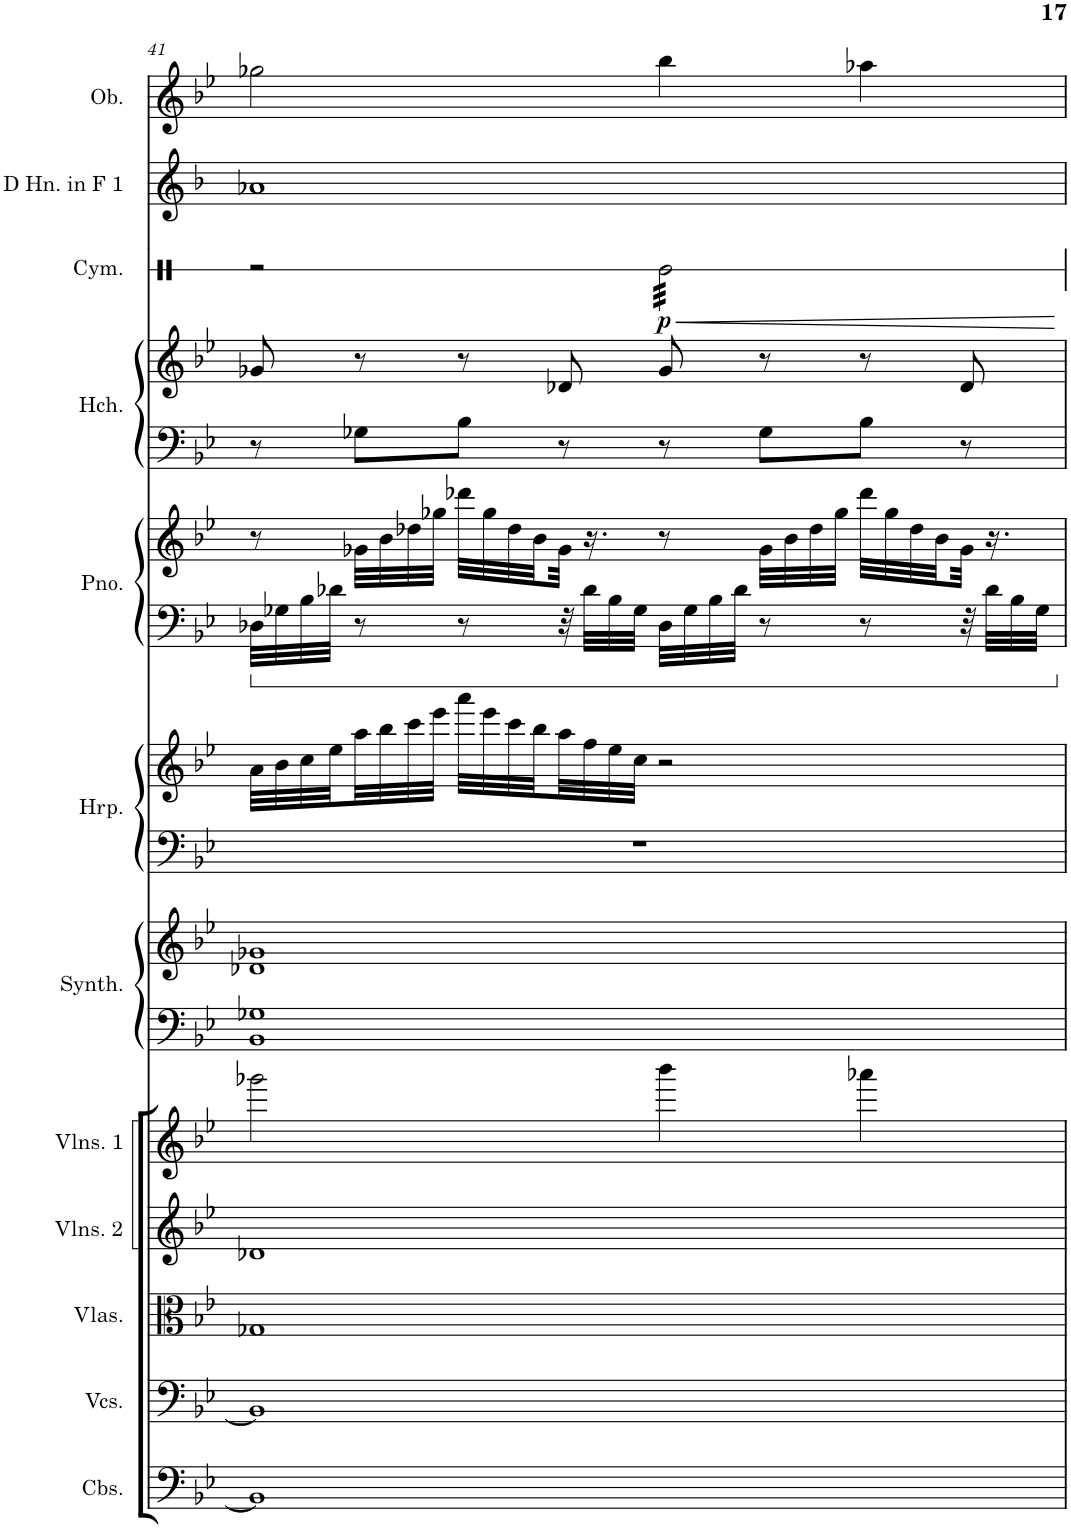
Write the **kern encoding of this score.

**kern	**kern	**kern	**kern	**kern	**kern	**kern	**kern	**kern	**kern	**kern	**kern	**kern	**kern	**dynam	**kern	**kern
*part12	*part11	*part10	*part9	*part8	*part7	*part7	*part6	*part6	*part5	*part5	*part4	*part4	*part3	*part3	*part2	*part1
*staff16	*staff15	*staff14	*staff13	*staff12	*staff11	*staff10	*staff9	*staff8	*staff7	*staff6	*staff5	*staff4	*staff3	*staff3	*staff2	*staff1
*I"Contrabasses	*I"Violoncellos	*I"Violas	*I"Violins 2	*I"Violins 1	*I"String Synthesiser	*	*I"Harp	*	*I"Piano	*	*I"Harpsichord	*	*I"Cymbal	*	*I"Horn in F 1	*I"Oboe
*I'Cbs.	*I'Vcs.	*I'Vlas.	*I'Vlns. 2	*I'Vlns. 1	*I'Synth.	*	*I'Hrp.	*	*I'Pno.	*	*I'Hch.	*	*I'Cym.	*	*	*I'Ob.
!!LO:PB:g=z
*clefF4	*clefF4	*clefC3	*clefG2	*clefG2	*clefF4	*clefG2	*clefF4	*clefG2	*clefF4	*clefG2	*clefF4	*clefG2	*clefX	*	*clefG2	*clefG2
*Trd7c12	*	*	*	*	*	*	*	*	*	*	*	*	*	*	*Trd4c7	*
*k[b-e-]	*k[b-e-]	*k[b-e-]	*k[b-e-]	*k[b-e-]	*k[b-e-]	*k[b-e-]	*k[b-e-]	*k[b-e-]	*k[b-e-]	*k[b-e-]	*k[b-e-]	*k[b-e-]	*k[]	*	*k[b-]	*k[b-e-]
*M4/4	*M4/4	*M4/4	*M4/4	*M4/4	*M4/4	*M4/4	*M4/4	*M4/4	*M4/4	*M4/4	*M4/4	*M4/4	*M4/4	*	*M4/4	*M4/4
=41	=41	=41	=41	=41	=41	=41	=41	=41	=41	=41	=41	=41	=41	=41	=41	=41
1BB-]	1BB-]	1G-X	1d-X	2ggg-X\	1BB- 1G-X	1d-X 1g-X	1r	32a\LLL	32D-X\LLL	8r	8r	8g-X/	2r	.	1a-X	2gg-X\
.	.	.	.	.	.	.	.	32b-\	32G-X\	.	.	.	.	.	.	.
.	.	.	.	.	.	.	.	32cc\	32B-\	.	.	.	.	.	.	.
.	.	.	.	.	.	.	.	32ee-\	32d-X\JJJ	.	.	.	.	.	.	.
.	.	.	.	.	.	.	.	32aa\	8r	32g-X\LLL	8G-X\L	8r	.	.	.	.
.	.	.	.	.	.	.	.	32bb-\	.	32b-\	.	.	.	.	.	.
.	.	.	.	.	.	.	.	32ccc\	.	32dd-X\	.	.	.	.	.	.
.	.	.	.	.	.	.	.	32eee-\JJJ	.	32gg-X\JJJ	.	.	.	.	.	.
.	.	.	.	.	.	.	.	32aaa\LLL	8r	32ddd-X\LLL	8B-\J	8r	.	.	.	.
.	.	.	.	.	.	.	.	32eee-\	.	32gg-\	.	.	.	.	.	.
.	.	.	.	.	.	.	.	32ccc\	.	32dd-\	.	.	.	.	.	.
.	.	.	.	.	.	.	.	32bb-\	.	32b-\	.	.	.	.	.	.
.	.	.	.	.	.	.	.	32aa\	32r	32g-\JJJ	8r	8d-X/	.	.	.	.
.	.	.	.	.	.	.	.	32ff\	32d-\LLL	16.r	.	.	.	.	.	.
.	.	.	.	.	.	.	.	32ee-\	32B-\	.	.	.	.	.	.	.
.	.	.	.	.	.	.	.	32cc\JJJ	32G-\JJJ	.	.	.	.	.	.	.
!	!	!	!	!	!	!	!	!	!	!	!	!	!	!LO:HP:b	!	!
!	!	!	!	!	!	!	!	!	!	!	!	!	!	!LO:DY:n=1:b	!	!
*	*	*	*	*	*	*	*	*	*	*	*	*	*tremolo	*	*	*
.	.	.	.	4bbb-\	.	.	.	2r	32D-\LLL	8r	8r	8g-/	32Re\LLL	< p	.	4bb-\
.	.	.	.	.	.	.	.	.	32G-\	.	.	.	32Re\	.	.	.
.	.	.	.	.	.	.	.	.	32B-\	.	.	.	32Re\	.	.	.
.	.	.	.	.	.	.	.	.	32d-\JJJ	.	.	.	32Re\	.	.	.
.	.	.	.	.	.	.	.	.	8r	32g-\LLL	8G-\L	8r	32Re\	.	.	.
.	.	.	.	.	.	.	.	.	.	32b-\	.	.	32Re\	.	.	.
.	.	.	.	.	.	.	.	.	.	32dd-\	.	.	32Re\	.	.	.
.	.	.	.	.	.	.	.	.	.	32gg-\JJJ	.	.	32Re\	.	.	.
.	.	.	.	4aaa-X\	.	.	.	.	8r	32ddd-\LLL	8B-\J	8r	32Re\	.	.	4aa-X\
.	.	.	.	.	.	.	.	.	.	32gg-\	.	.	32Re\	.	.	.
.	.	.	.	.	.	.	.	.	.	32dd-\	.	.	32Re\	.	.	.
.	.	.	.	.	.	.	.	.	.	32b-\	.	.	32Re\	.	.	.
.	.	.	.	.	.	.	.	.	32r	32g-\JJJ	8r	8d-/	32Re\	.	.	.
.	.	.	.	.	.	.	.	.	32d-\LLL	16.r	.	.	32Re\	.	.	.
.	.	.	.	.	.	.	.	.	32B-\	.	.	.	32Re\	.	.	.
.	.	.	.	.	.	.	.	.	32G-\JJJ	.	.	.	32Re\JJJ	.	.	.
*	*	*	*	*	*	*	*	*	*	*	*	*	*Xtremolo	*	*	*
.	.	.	.	.	.	.	.	.	.	.	.	.	.	[	.	.
=	=	=	=	=	=	=	=	=	=	=	=	=	=	=	=	=
*-	*-	*-	*-	*-	*-	*-	*-	*-	*-	*-	*-	*-	*-	*-	*-	*-
